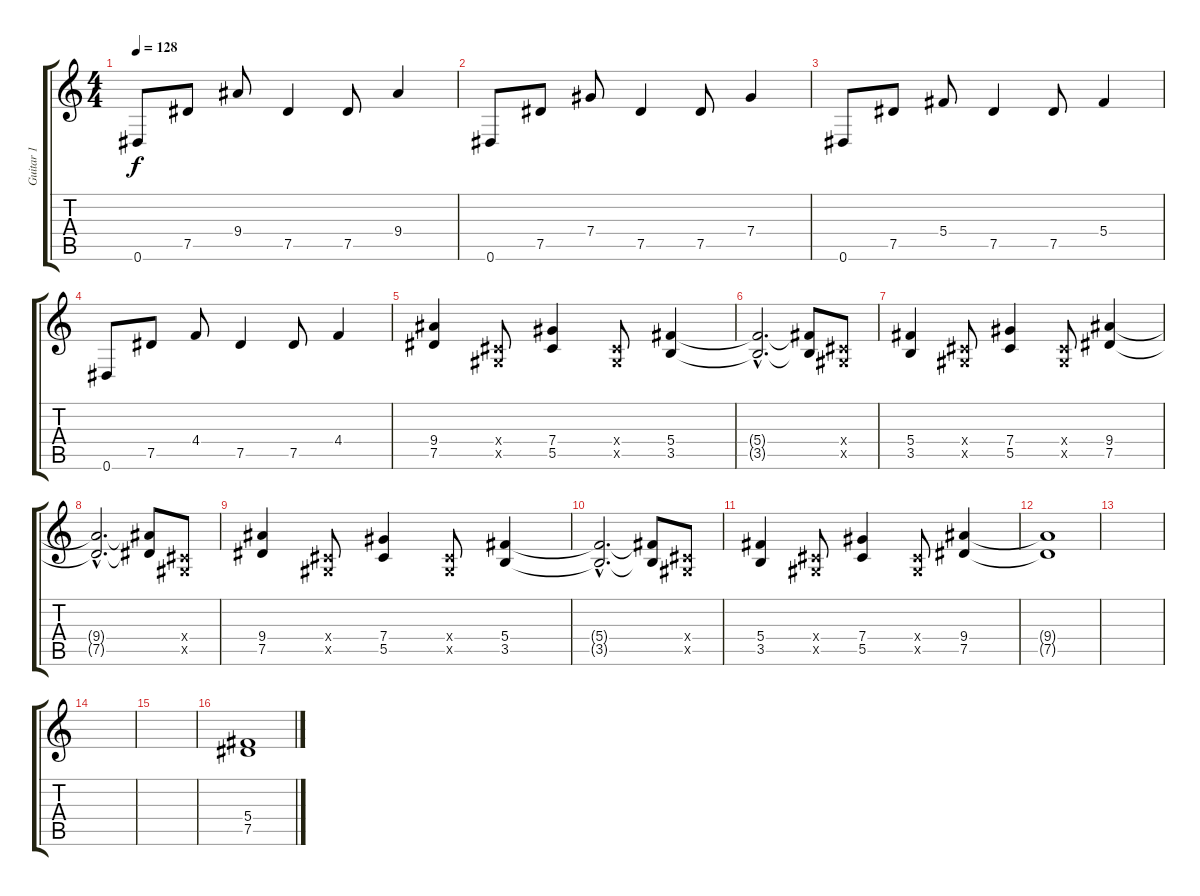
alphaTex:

\track ("Guitar 1" "Guitar 1") {instrument acousticguitarsteel}
\staff {score tabs}
\tuning (Eb4 Bb3 Gb3 Db3 Ab2 Eb2) {hide}
\ts (4 4)
\tempo 128
\clef g2
\ks c
0.6.8{dy f volume 10 instrument acousticguitarsteel} 7.5.8 9.4.8 7.5.4 7.5.8 9.4.4 |
0.6.8 7.5.8 7.4.8 7.5.4 7.5.8 7.4.4 |
0.6.8 7.5.8 5.4.8 7.5.4 7.5.8 5.4.4 |
0.6.8 7.5.8 4.4.8 7.5.4 7.5.8 4.4.4 |
(9.4 7.5).4 (0.4{x} 0.5{x}).8 (7.4 5.5).4 (0.4{x} 0.5{x}).8 (5.4 3.5).4 |
(5.4{hac t} 3.5{hac t}).2{d} (5.4{t} 3.5{t}).8 (0.4{x} 0.5{x}).8 |
(5.4 3.5).4 (0.4{x} 0.5{x}).8 (7.4 5.5).4 (0.4{x} 0.5{x}).8 (9.4 7.5).4 |
(9.4{hac t} 7.5{hac t}).2{d} (9.4{t} 7.5{t}).8 (0.4{x} 0.5{x}).8 |
(9.4 7.5).4 (0.4{x} 0.5{x}).8 (7.4 5.5).4 (0.4{x} 0.5{x}).8 (5.4 3.5).4 |
(5.4{hac t} 3.5{hac t}).2{d} (5.4{t} 3.5{t}).8 (0.4{x} 0.5{x}).8 |
(5.4 3.5).4 (0.4{x} 0.5{x}).8 (7.4 5.5).4 (0.4{x} 0.5{x}).8 (9.4 7.5).4 |
(9.4{t} 7.5{t}).1 |
|
|
|
\section ("" "")
(5.4 7.5).1{volume 10}
